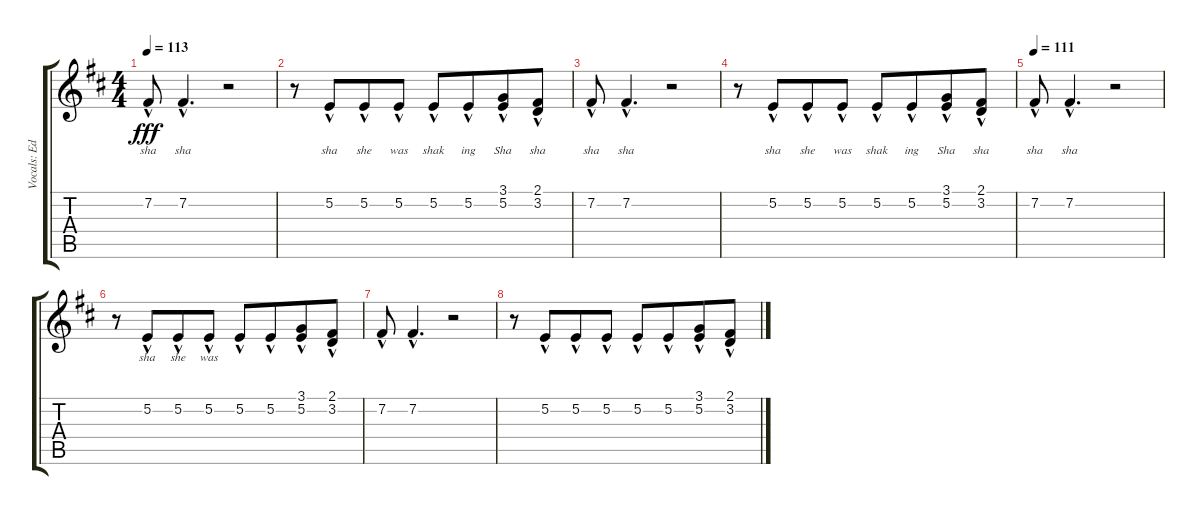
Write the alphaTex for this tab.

\track ("Vocals: Eddie" "Vocals: Ed") {instrument lead2sawtooth}
\staff {score tabs}
\tuning (E4 B3 G3 D3 A2 E2) {hide}
\ts (4 4)
\tempo 113
\clef g2
\ks d
7.2{hac}.8{lyrics (0 "sha") lyrics (1 "") lyrics (2 "") lyrics (3 "") lyrics (4 "") dy fff} 7.2{hac}.4{d lyrics (0 "sha") lyrics (1 "") lyrics (2 "") lyrics (3 "") lyrics (4 "")} r.2 |
r.8 5.2{hac}.8{lyrics (0 "sha") lyrics (1 "") lyrics (2 "") lyrics (3 "") lyrics (4 "") beam merge} 5.2{hac}.8{lyrics (0 "she") lyrics (1 "") lyrics (2 "") lyrics (3 "") lyrics (4 "")} 5.2{hac}.8{lyrics (0 "was") lyrics (1 "") lyrics (2 "") lyrics (3 "") lyrics (4 "") beam split} 5.2{hac}.8{lyrics (0 "shak") lyrics (1 "") lyrics (2 "") lyrics (3 "") lyrics (4 "")} 5.2{hac}.8{lyrics (0 "ing") lyrics (1 "") lyrics (2 "") lyrics (3 "") lyrics (4 "") beam merge} (3.1{hac} 5.2{hac}).8{lyrics (0 "Sha") lyrics (1 "") lyrics (2 "") lyrics (3 "") lyrics (4 "")} (2.1{hac} 3.2{hac}).8{lyrics (0 "sha") lyrics (1 "") lyrics (2 "") lyrics (3 "") lyrics (4 "")} |
7.2{hac}.8{lyrics (0 "sha") lyrics (1 "") lyrics (2 "") lyrics (3 "") lyrics (4 "")} 7.2{hac}.4{d lyrics (0 "sha") lyrics (1 "") lyrics (2 "") lyrics (3 "") lyrics (4 "")} r.2 |
r.8 5.2{hac}.8{lyrics (0 "sha") lyrics (1 "") lyrics (2 "") lyrics (3 "") lyrics (4 "") beam merge} 5.2{hac}.8{lyrics (0 "she") lyrics (1 "") lyrics (2 "") lyrics (3 "") lyrics (4 "")} 5.2{hac}.8{lyrics (0 "was") lyrics (1 "") lyrics (2 "") lyrics (3 "") lyrics (4 "") beam split} 5.2{hac}.8{lyrics (0 "shak") lyrics (1 "") lyrics (2 "") lyrics (3 "") lyrics (4 "")} 5.2{hac}.8{lyrics (0 "ing") lyrics (1 "") lyrics (2 "") lyrics (3 "") lyrics (4 "") beam merge} (3.1{hac} 5.2{hac}).8{lyrics (0 "Sha") lyrics (1 "") lyrics (2 "") lyrics (3 "") lyrics (4 "")} (2.1{hac} 3.2{hac}).8{lyrics (0 "sha") lyrics (1 "") lyrics (2 "") lyrics (3 "") lyrics (4 "")} |
\tempo 111
7.2{hac}.8{lyrics (0 "sha") lyrics (1 "") lyrics (2 "") lyrics (3 "") lyrics (4 "") volume 0} 7.2{hac}.4{d lyrics (0 "sha") lyrics (1 "") lyrics (2 "") lyrics (3 "") lyrics (4 "")} r.2 |
r.8 5.2{hac}.8{lyrics (0 "sha") lyrics (1 "") lyrics (2 "") lyrics (3 "") lyrics (4 "") beam merge} 5.2{hac}.8{lyrics (0 "she") lyrics (1 "") lyrics (2 "") lyrics (3 "") lyrics (4 "")} 5.2{hac}.8{lyrics (0 "was") lyrics (1 "") lyrics (2 "") lyrics (3 "") lyrics (4 "") beam split} 5.2{hac}.8 5.2{hac}.8{beam merge} (3.1{hac} 5.2{hac}).8 (2.1{hac} 3.2{hac}).8 |
7.2{hac}.8 7.2{hac}.4{d} r.2 |
r.8 5.2{hac}.8{beam merge} 5.2{hac}.8 5.2{hac}.8{beam split} 5.2{hac}.8 5.2{hac}.8{beam merge} (3.1{hac} 5.2{hac}).8 (2.1{hac} 3.2{hac}).8
